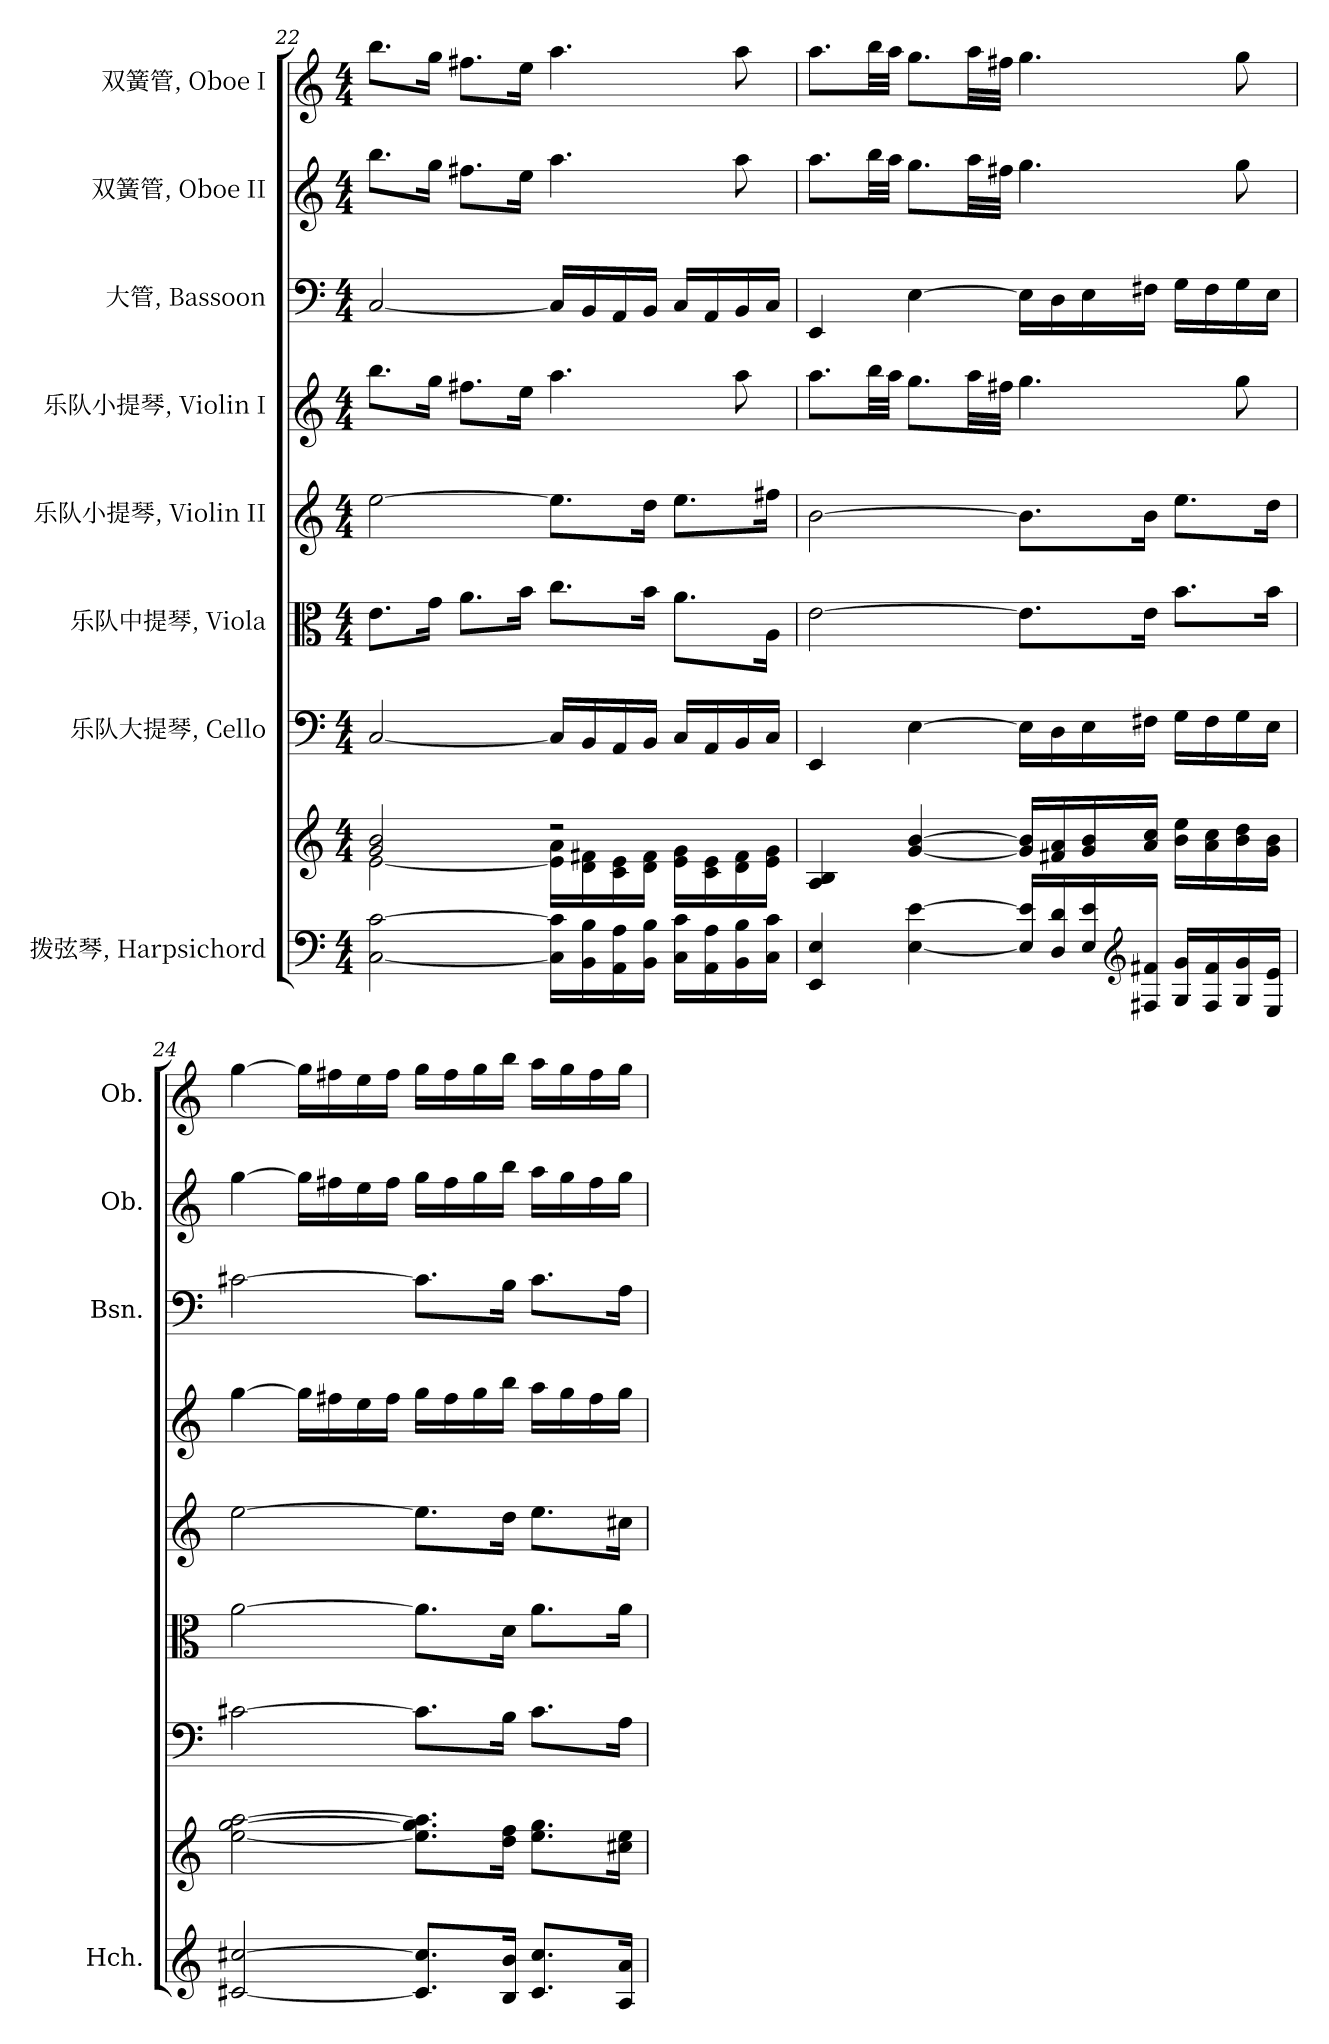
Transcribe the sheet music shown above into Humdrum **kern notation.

**kern	**kern	**kern	**kern	**kern	**kern	**kern	**kern	**kern
*part8	*part8	*part7	*part6	*part5	*part4	*part3	*part2	*part1
*staff9	*staff8	*staff7	*staff6	*staff5	*staff4	*staff3	*staff2	*staff1
*I"拨弦琴, Harpsichord	*	*I"乐队大提琴, Cello	*I"乐队中提琴, Viola	*I"乐队小提琴, Violin II	*I"乐队小提琴, Violin I	*I"大管, Bassoon	*I"双簧管, Oboe II	*I"双簧管, Oboe I
*I'Hch.	*	*	*	*	*	*I'Bsn.	*I'Ob.	*I'Ob.
*clefF4	*clefG2	*clefF4	*clefC3	*clefG2	*clefG2	*clefF4	*clefG2	*clefG2
*k[]	*k[]	*k[]	*k[]	*k[]	*k[]	*k[]	*k[]	*k[]
*M4/4	*M4/4	*M4/4	*M4/4	*M4/4	*M4/4	*M4/4	*M4/4	*M4/4
=22	=22	=22	=22	=22	=22	=22	=22	=22
*	*^	*	*	*	*	*	*	*
[2C\ [2c\	2g/ 2b/	[2e\	[2C/	8.e\L	[2ee\	8.bb\L	[2C/	8.bb\L	8.bb\L
.	.	.	.	16g\Jk	.	16gg\Jk	.	16gg\Jk	16gg\Jk
.	.	.	.	8.a\L	.	8.ff#X\L	.	8.ff#X\L	8.ff#X\L
.	.	.	.	16b\Jk	.	16ee\Jk	.	16ee\Jk	16ee\Jk
16C\] 16c\]LL	2r	16e\] 16a\LL	16C/LL]	8.cc\L	8.ee\L]	4.aa\	16C/LL]	4.aa\	4.aa\
16BB\ 16B\	.	16d\ 16f#X\	16BB/	.	.	.	16BB/	.	.
16AA\ 16A\	.	16c\ 16e\	16AA/	.	.	.	16AA/	.	.
16BB\ 16B\JJ	.	16d\ 16f#\JJ	16BB/JJ	16b\Jk	16dd\Jk	.	16BB/JJ	.	.
16C\ 16c\LL	.	16e\ 16g\LL	16C/LL	8.a\L	8.ee\L	.	16C/LL	.	.
16AA\ 16A\	.	16c\ 16e\	16AA/	.	.	.	16AA/	.	.
16BB\ 16B\	.	16d\ 16f#\	16BB/	.	.	8aa\	16BB/	8aa\	8aa\
16C\ 16c\JJ	.	16e\ 16g\JJ	16C/JJ	16A\Jk	16ff#X\Jk	.	16C/JJ	.	.
*	*v	*v	*	*	*	*	*	*	*
!!LO:PB:g=z
=23	=23	=23	=23	=23	=23	=23	=23	=23
4EE/ 4E/	4A/ 4B/	4EE/	[2e\	[2b\	8.aa\L	4EE/	8.aa\L	8.aa\L
.	.	.	.	.	32bb\LL	.	32bb\LL	32bb\LL
.	.	.	.	.	32aa\JJJ	.	32aa\JJJ	32aa\JJJ
[4E\ [4e\	[4g/ [4b/	[4E\	.	.	8.gg\L	[4E\	8.gg\L	8.gg\L
.	.	.	.	.	32aa\LL	.	32aa\LL	32aa\LL
.	.	.	.	.	32ff#X\JJJ	.	32ff#X\JJJ	32ff#X\JJJ
16E/] 16e/]LL	16g/] 16b/]LL	16E\LL]	8.e\L]	8.b\L]	4.gg\	16E\LL]	4.gg\	4.gg\
16D/ 16d/	16f#X/ 16a/	16D\	.	.	.	16D\	.	.
16E/ 16e/	16g/ 16b/	16E\	.	.	.	16E\	.	.
*clefG2	*	*	*	*	*	*	*	*
16F#X/ 16f#X/JJ	16a/ 16cc/JJ	16F#X\JJ	16e\Jk	16b\Jk	.	16F#X\JJ	.	.
16G/ 16g/LL	16b\ 16ee\LL	16G\LL	8.b\L	8.ee\L	.	16G\LL	.	.
16F#/ 16f#/	16a\ 16cc\	16F#\	.	.	.	16F#\	.	.
16G/ 16g/	16b\ 16dd\	16G\	.	.	8gg\	16G\	8gg\	8gg\
16E/ 16e/JJ	16g\ 16b\JJ	16E\JJ	16b\Jk	16dd\Jk	.	16E\JJ	.	.
=24	=24	=24	=24	=24	=24	=24	=24	=24
[2c#X/ [2cc#X/	[2ee\ [2gg\ [2aa\	[2c#X\	[2a\	[2ee\	[4gg\	[2c#X\	[4gg\	[4gg\
.	.	.	.	.	16gg\LL]	.	16gg\LL]	16gg\LL]
.	.	.	.	.	16ff#X\	.	16ff#X\	16ff#X\
.	.	.	.	.	16ee\	.	16ee\	16ee\
.	.	.	.	.	16ff#\JJ	.	16ff#\JJ	16ff#\JJ
8.c#/] 8.cc#/]L	8.ee\] 8.gg\] 8.aa\]L	8.c#\L]	8.a\L]	8.ee\L]	16gg\LL	8.c#\L]	16gg\LL	16gg\LL
.	.	.	.	.	16ff#\	.	16ff#\	16ff#\
.	.	.	.	.	16gg\	.	16gg\	16gg\
16B/ 16b/Jk	16dd\ 16ff\Jk	16B\Jk	16d\Jk	16dd\Jk	16bb\JJ	16B\Jk	16bb\JJ	16bb\JJ
8.c#/ 8.cc#/L	8.ee\ 8.gg\L	8.c#\L	8.a\L	8.ee\L	16aa\LL	8.c#\L	16aa\LL	16aa\LL
.	.	.	.	.	16gg\	.	16gg\	16gg\
.	.	.	.	.	16ff#\	.	16ff#\	16ff#\
16A/ 16a/Jk	16cc#X\ 16ee\Jk	16A\Jk	16a\Jk	16cc#X\Jk	16gg\JJ	16A\Jk	16gg\JJ	16gg\JJ
=	=	=	=	=	=	=	=	=
*-	*-	*-	*-	*-	*-	*-	*-	*-
